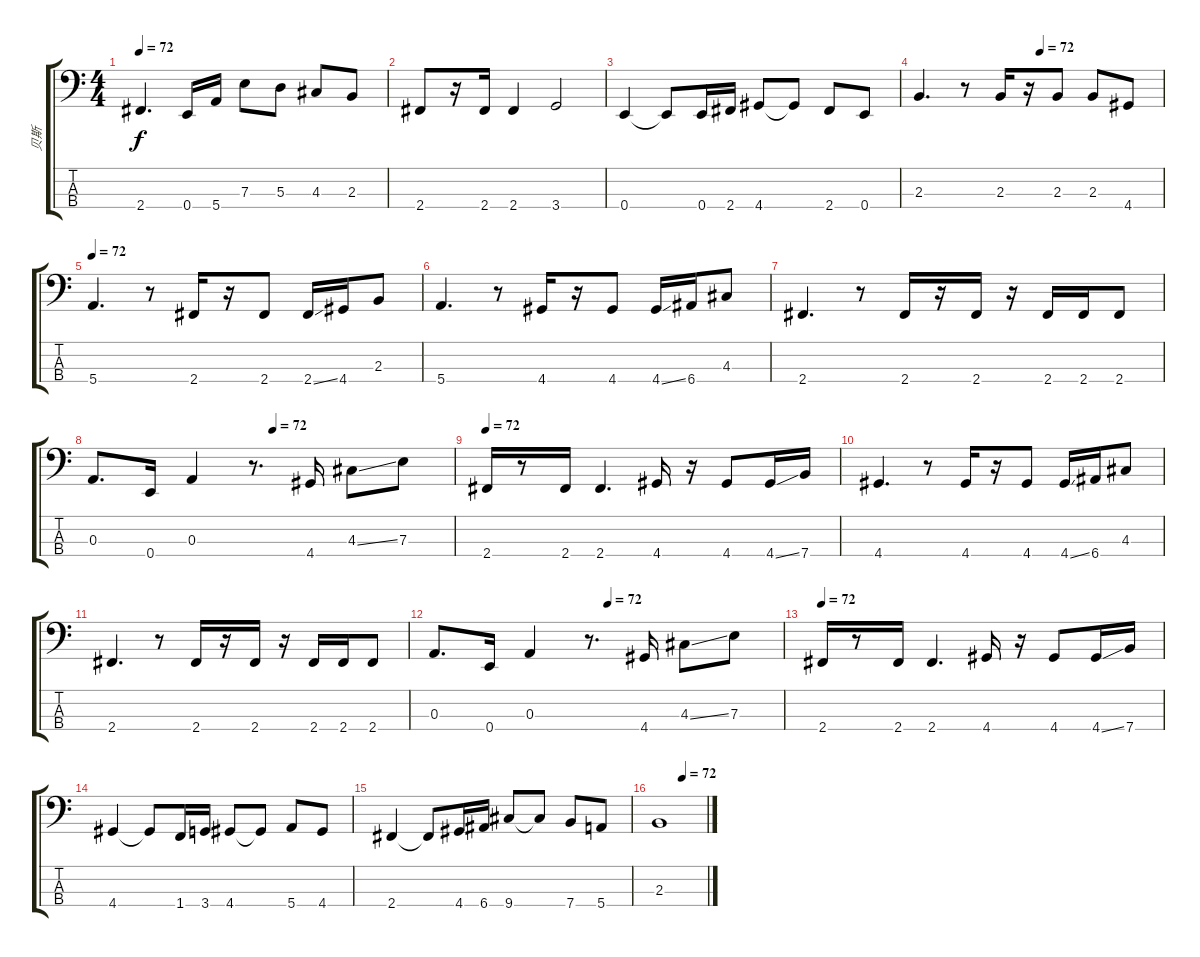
\track ("贝斯" "贝斯") {instrument electricbasspick}
\staff {score tabs}
\tuning (G2 D2 A1 E1) {hide}
\ts (4 4)
\tempo 72
\clef f4
\ks c
2.4.4{d dy f} 0.4.16 5.4.16 7.3.8 5.3.8 4.3.8 2.3.8 |
2.4.8 r.16 2.4.16 2.4.4 3.4.2 |
0.4.4 0.4{t}.8 0.4.16 2.4.16 4.4.8 4.4{t}.8 2.4.8 0.4.8 |
\tempo (72 0.5)
2.3.4{d} r.8 2.3.16 r.16 2.3.8 2.3.8 4.4.8 |
\tempo 72
5.4.4{d} r.8 2.4.16 r.16 2.4.8 2.4{ss}.16 4.4.16 2.3.8 |
5.4.4{d} r.8 4.4.16 r.16 4.4.8 4.4{ss}.16 6.4.16 4.3.8 |
2.4.4{d} r.8 2.4.16 r.16 2.4.16 r.16 2.4.16 2.4.16 2.4.8 |
\tempo (72 0.5)
0.3.8{d} 0.4.16 0.3.4 r.8{d} 4.4.16 4.3{ss}.8 7.3.8 |
\tempo 72
2.4.16 r.8 2.4.16 2.4.4{d} 4.4.16 r.16 4.4.8 4.4{ss}.16 7.4.16 |
4.4.4{d} r.8 4.4.16 r.16 4.4.8 4.4{ss}.16 6.4.16 4.3.8 |
2.4.4{d} r.8 2.4.16 r.16 2.4.16 r.16 2.4.16 2.4.16 2.4.8 |
\tempo (72 0.5)
0.3.8{d} 0.4.16 0.3.4 r.8{d} 4.4.16 4.3{ss}.8 7.3.8 |
\tempo 72
2.4.16 r.8 2.4.16 2.4.4{d} 4.4.16 r.16 4.4.8 4.4{ss}.16 7.4.16 |
4.4.4 4.4{t}.8 1.4.16 3.4.16 4.4.8 4.4{t}.8 5.4.8 4.4.8 |
2.4.4 2.4{t}.8 4.4.16 6.4.16 9.4.8 9.4{t}.8 7.4.8 5.4.8 |
\tempo (72 0.5)
2.3.1
